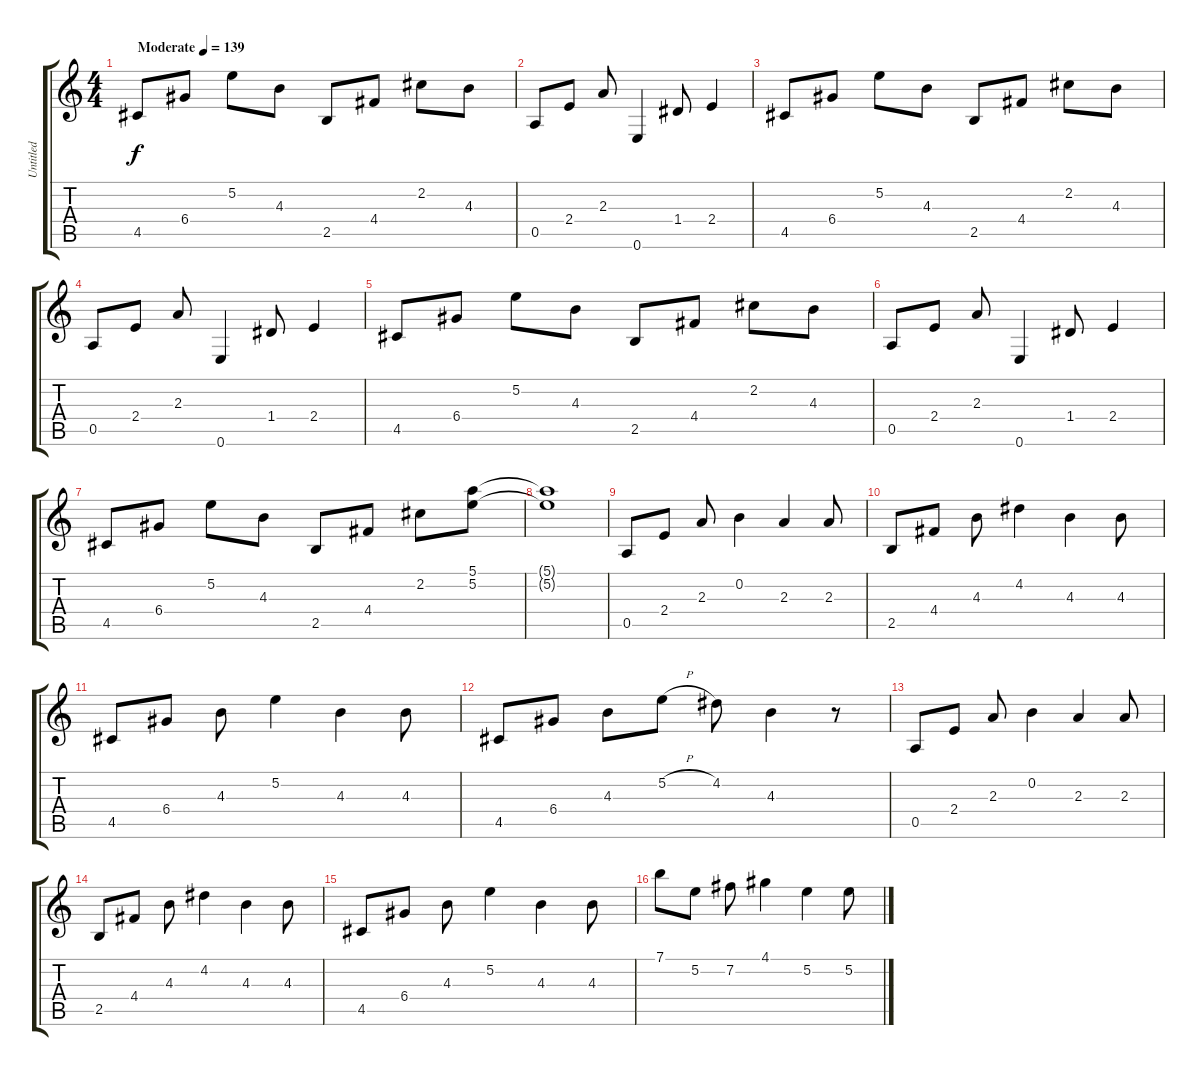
\track ("Untitled" "Untitled") {instrument acousticguitarnylon}
\staff {score tabs}
\tuning (E4 B3 G3 D3 A2 E2) {hide}
\ts (4 4)
\tempo (139 "Moderate")
\clef g2
\ks c
4.5.8{dy f instrument acousticguitarnylon} 6.4.8 5.2.8 4.3.8 2.5.8 4.4.8 2.2.8 4.3.8 |
0.5.8 2.4.8 2.3.8 0.6.4 1.4.8 2.4.4 |
4.5.8 6.4.8 5.2.8 4.3.8 2.5.8 4.4.8 2.2.8 4.3.8 |
0.5.8 2.4.8 2.3.8 0.6.4 1.4.8 2.4.4 |
4.5.8 6.4.8 5.2.8 4.3.8 2.5.8 4.4.8 2.2.8 4.3.8 |
0.5.8 2.4.8 2.3.8 0.6.4 1.4.8 2.4.4 |
4.5.8 6.4.8 5.2.8 4.3.8 2.5.8 4.4.8 2.2.8 (5.1 5.2).8 |
(5.1{t} 5.2{t}).1 |
0.5.8 2.4.8 2.3.8 0.2.4 2.3.4 2.3.8 |
2.5.8 4.4.8 4.3.8 4.2.4 4.3.4 4.3.8 |
4.5.8 6.4.8 4.3.8 5.2.4 4.3.4 4.3.8 |
4.5.8 6.4.8 4.3.8 5.2{h}.8 4.2.8 4.3.4 r.8 |
0.5.8 2.4.8 2.3.8 0.2.4 2.3.4 2.3.8 |
2.5.8 4.4.8 4.3.8 4.2.4 4.3.4 4.3.8 |
4.5.8 6.4.8 4.3.8 5.2.4 4.3.4 4.3.8 |
7.1.8 5.2.8 7.2.8 4.1.4 5.2.4 5.2.8
